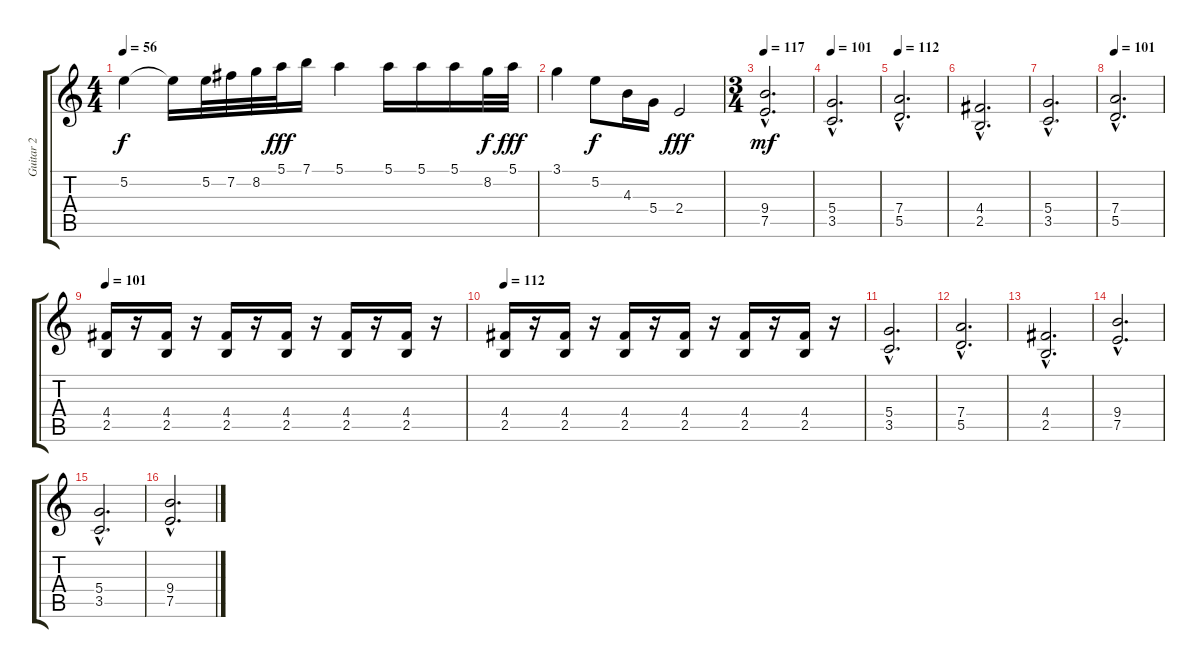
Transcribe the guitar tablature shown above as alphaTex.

\track ("Guitar 2 " "Guitar 2 ") {instrument distortionguitar}
\staff {score tabs}
\tuning (E4 B3 G3 D3 A2 E2) {hide}
\ts (4 4)
\tempo 56
\clef g2
\ks c
5.2.4{dy f} 5.2{t}.16 5.2.32 7.2.32 8.2.32 5.1.32{dy fff} 7.1.16 5.1.4 5.1.16 5.1.16 5.1.16 8.2.32{dy f} 5.1.32{dy fff} |
3.1.4 5.2.8{dy f} 4.3.16 5.4.16 2.4.2{dy fff} |
\ts (3 4)
\tempo 117
(9.4{hac} 7.5{hac}).2{d dy mf} |
\tempo 101
(5.4{hac} 3.5{hac}).2{d} |
\tempo 112
(7.4{hac} 5.5{hac}).2{d} |
(4.4{hac} 2.5{hac}).2{d} |
(5.4{hac} 3.5{hac}).2{d} |
\tempo 101
(7.4{hac} 5.5{hac}).2{d} |
\tempo 101
(4.4 2.5).16 r.16 (4.4 2.5).16 r.16 (4.4 2.5).16 r.16 (4.4 2.5).16 r.16 (4.4 2.5).16 r.16 (4.4 2.5).16 r.16 |
\tempo 112
(4.4 2.5).16 r.16 (4.4 2.5).16 r.16 (4.4 2.5).16 r.16 (4.4 2.5).16 r.16 (4.4 2.5).16 r.16 (4.4 2.5).16 r.16 |
(5.4{hac} 3.5{hac}).2{d} |
(7.4{hac} 5.5{hac}).2{d} |
(4.4{hac} 2.5{hac}).2{d} |
(9.4{hac} 7.5{hac}).2{d} |
(5.4{hac} 3.5{hac}).2{d} |
(9.4{hac} 7.5{hac}).2{d}
